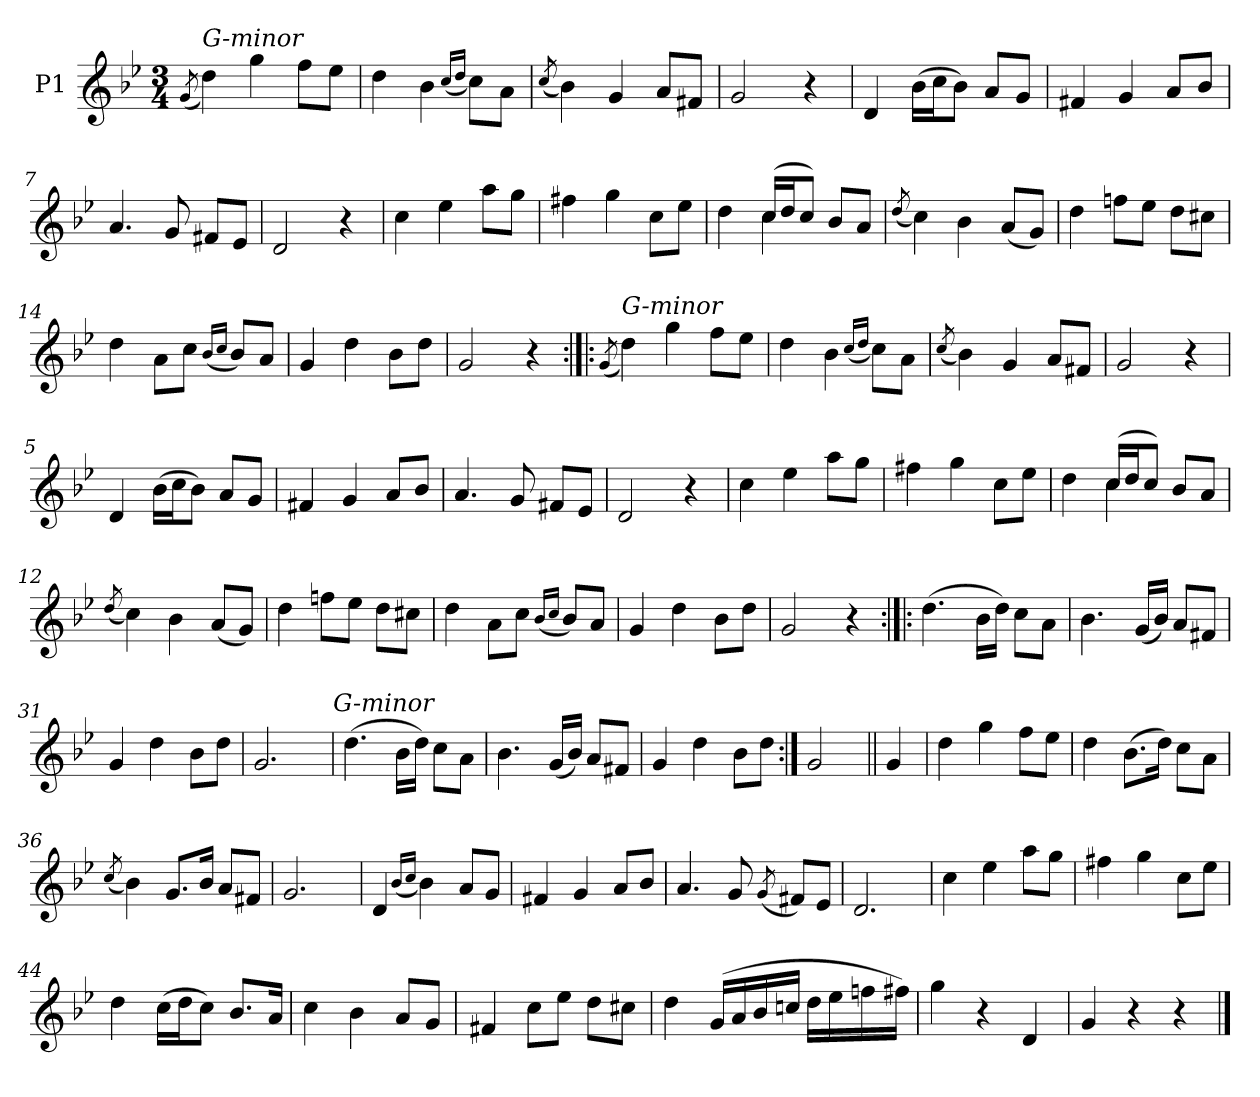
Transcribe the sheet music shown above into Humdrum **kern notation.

**kern
*part1
*staff1
*I"P1
*clefG2
*k[b-e-]
*g:
*M3/4
=1
(8qg/
!LO:TX:a:i:t=G-minor
4dd)
4gg
8ffL
8ee-J
=2
4dd
4b-
(16qcc/LL
16qdd/JJ
8ccL)
8aJ
=3
(8qcc/
4b-)
4g
8aL
8f#XJ
=4
2g
4r
=5
4d
(16b-LL
16ccJ
8b-J)
8aL
8gJ
=6
4f#X
4g
8aL
8b-J
=7
4.a
8g
8f#XL
8e-J
=8
2d
4r
=9
4cc
4ee-
8aaL
8ggJ
=10
4ff#X
4gg
8ccL
8ee-J
=11
*^
4ryy	4dd
(16ccLL	4cc
16ddJ	.
8ccJ)	.
8b-L	4ryy
8aJ	.
*v	*v
=12
(8qdd/
4cc)
4b-
(8aL
8gJ)
=13
4dd
8ffnL
8ee-J
8ddL
8cc#XJ
=14
4dd
8aL
8ccJ
(16qqb-/LL
16qqcc/JJ
8b-L)
8aJ
=15
4g
4dd
8b-L
8ddJ
=16
2g
4r
=1:|!|:
(8qg/
!LO:TX:a:i:t=G-minor
4dd)
4gg
8ffL
8ee-J
=2
4dd
4b-
(16qcc/LL
16qdd/JJ
8ccL)
8aJ
=3
(8qcc/
4b-)
4g
8aL
8f#XJ
=4
2g
4r
=5
4d
(16b-LL
16ccJ
8b-J)
8aL
8gJ
=6
4f#X
4g
8aL
8b-J
=7
4.a
8g
8f#XL
8e-J
=8
2d
4r
=9
4cc
4ee-
8aaL
8ggJ
=10
4ff#X
4gg
8ccL
8ee-J
=11
*^
4ryy	4dd
(16ccLL	4cc
16ddJ	.
8ccJ)	.
8b-L	4ryy
8aJ	.
*v	*v
=12
(8qdd/
4cc)
4b-
(8aL
8gJ)
=13
4dd
8ffnL
8ee-J
8ddL
8cc#XJ
=14
4dd
8aL
8ccJ
(16qqb-/LL
16qqcc/JJ
8b-L)
8aJ
=15
4g
4dd
8b-L
8ddJ
=16
2g
4r
=29:|!|:
(4.dd
16b-LL
16ddJJ)
8ccL
8aJ
=30
4.b-
(16gLL
16b-JJ)
8aL
8f#XJ
=31
4g
4dd
8b-L
8ddJ
=32
2.g
!LO:TX:a:i:t=G-minor
=29
(4.dd
16b-LL
16ddJJ)
8ccL
8aJ
=30
4.b-
(16gLL
16b-JJ)
8aL
8f#XJ
=31
4g
4dd
8b-L
8ddJ
=:|!
2g
=33||
4g
=34
4dd
4gg
8ffL
8ee-J
=35
4dd
(8.b-L
16ddJk)
8ccL
8aJ
=36
(8qcc/
4b-)
8.gL
16b-Jk
8aL
8f#XJ
=37
2.g
=38
4d
(16qqb-/LL
16qqcc/JJ
4b-)
8aL
8gJ
=39
4f#X
4g
8aL
8b-J
=40
4.a
8g
(8qg/
8f#XL)
8e-J
=41
2.d
=42
4cc
4ee-
8aaL
8ggJ
=43
4ff#X
4gg
8ccL
8ee-J
=44
4dd
(16ccLL
16ddJ
8ccJ)
8.b-L
16aJk
=45
4cc
4b-
8aL
8gJ
=46
4f#X
8ccL
8ee-J
8ddL
8cc#XJ
=47
4dd
(16gLL
16a
16b-
16ccnJJ
16ddLL
16ee-
16ffn
16ff#XJJ)
=48
4gg
4r
4d
=49
4g
4r
4r
==
*-
